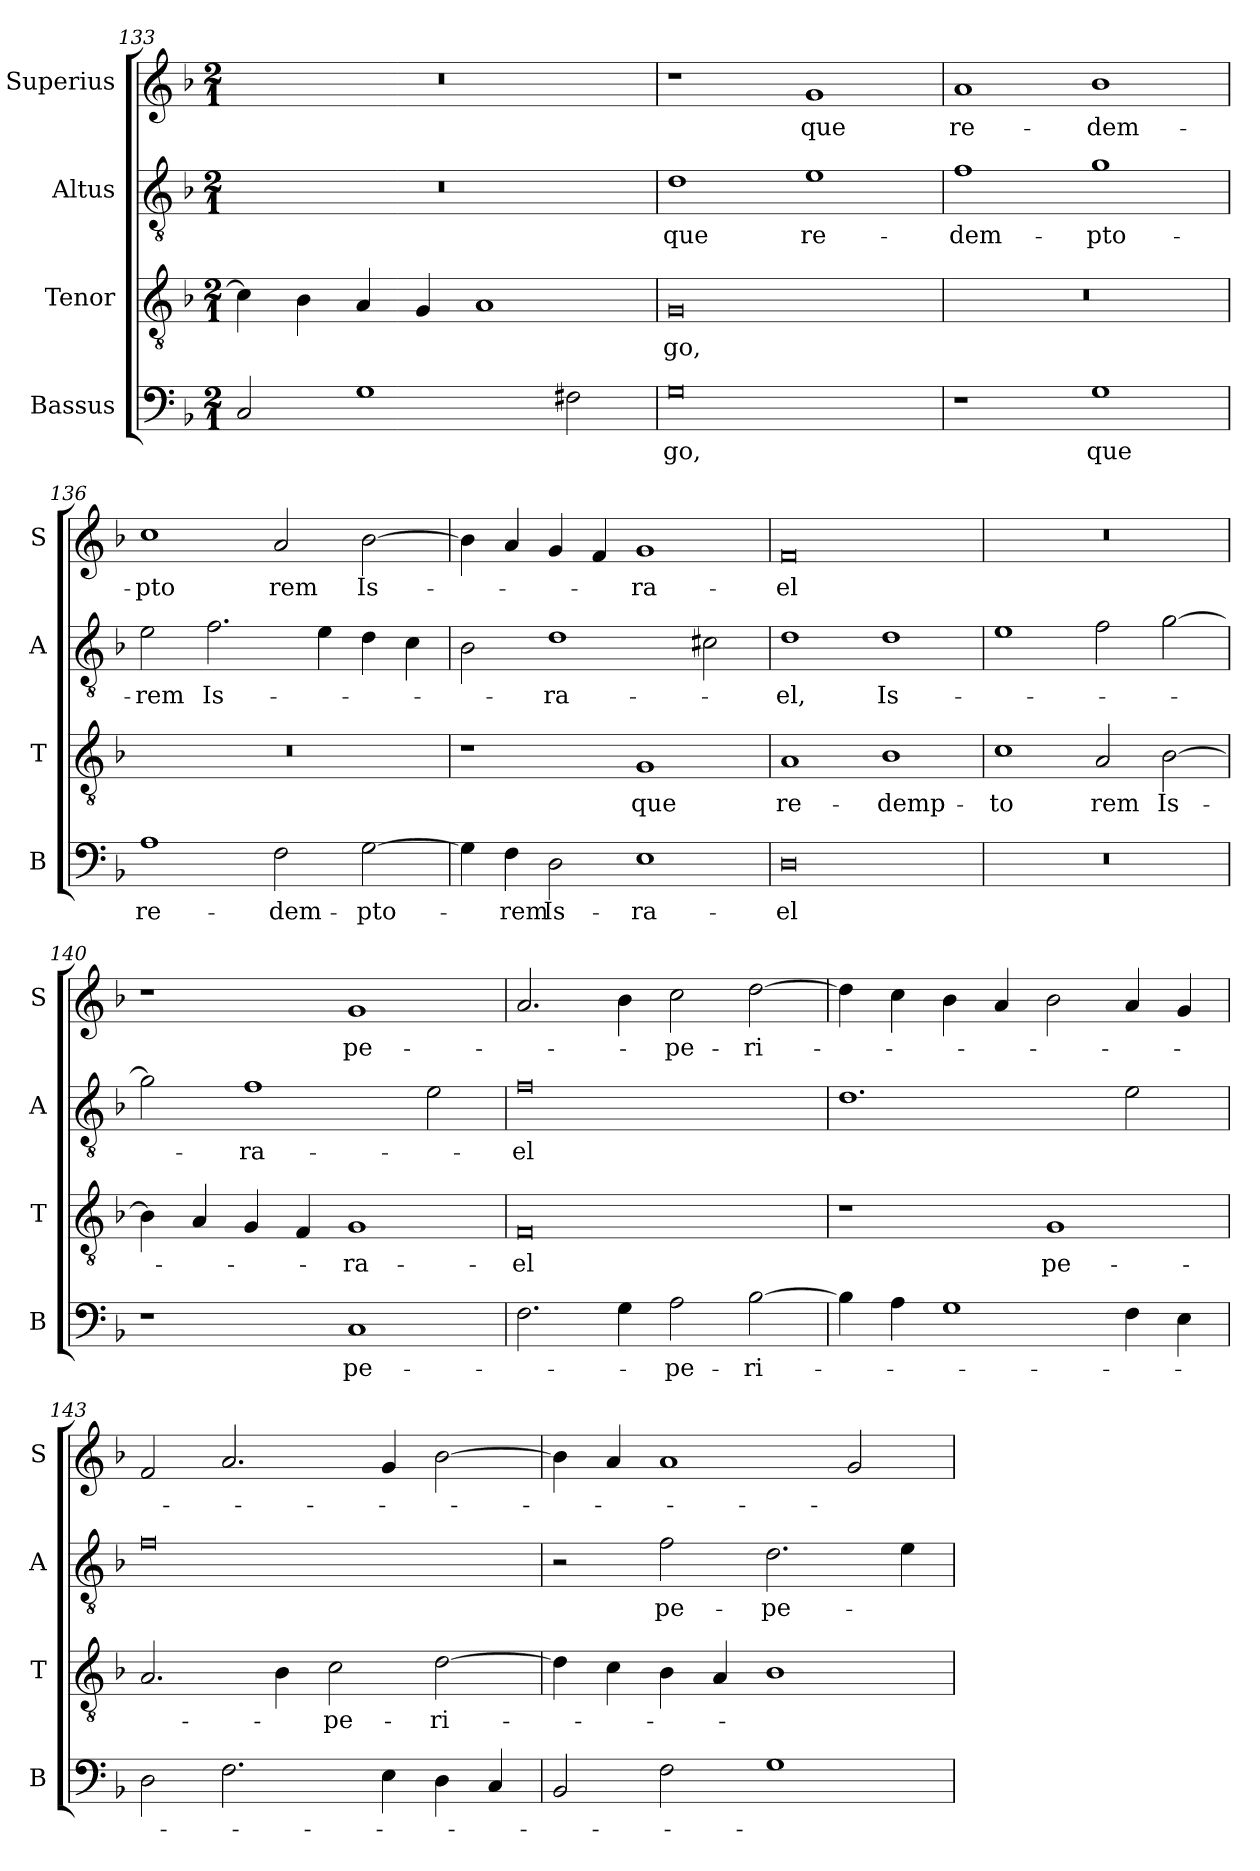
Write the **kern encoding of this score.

**kern	**text	**kern	**text	**kern	**text	**kern	**text
*part4	*part4	*part3	*part3	*part2	*part2	*part1	*part1
*staff4	*staff4	*staff3	*staff3	*staff2	*staff2	*staff1	*staff1
*I"Bassus	*	*I"Tenor	*	*I"Altus	*	*I"Superius	*
*I'B	*	*I'T	*	*I'A	*	*I'S	*
*clefF4	*	*clefGv2	*	*clefGv2	*	*clefG2	*
*k[b-]	*	*k[b-]	*	*k[b-]	*	*k[b-]	*
*M2/1	*	*M2/1	*	*M2/1	*	*M2/1	*
=133	=133	=133	=133	=133	=133	=133	=133
2C/	.	4c\]	.	0r	.	0r	.
.	.	4B-\	.	.	.	.	.
1G	.	4A/	.	.	.	.	.
.	.	4G/	.	.	.	.	.
.	.	1A	.	.	.	.	.
2F#X\	.	.	.	.	.	.	.
=134	=134	=134	=134	=134	=134	=134	=134
0G	-go,	0G	-go,	1d	que	1r	.
.	.	.	.	1e	re-	1g	que
=135	=135	=135	=135	=135	=135	=135	=135
1r	.	0r	.	1f	-dem-	1a	re-
1G	que	.	.	1g	-pto-	1b-	-dem-
=136	=136	=136	=136	=136	=136	=136	=136
1A	re-	0r	.	2e\	-rem	1cc	-pto
.	.	.	.	2.f\	Is-	.	.
2F\	-dem-	.	.	.	.	2a/	-rem
.	.	.	.	4e\	.	.	.
[2G\	-pto-	.	.	4d\	.	[2b-\	Is-
.	.	.	.	4c\	.	.	.
=137	=137	=137	=137	=137	=137	=137	=137
4G\]	.	1r	.	2B-\	.	4b-\]	.
4F\	-rem	.	.	.	.	4a/	.
2D\	Is-	.	.	1d	-ra-	4g/	.
.	.	.	.	.	.	4f/	.
1E	-ra-	1G	que	.	.	1g	-ra-
.	.	.	.	2c#X\	.	.	.
=138	=138	=138	=138	=138	=138	=138	=138
0D	-el	1A	re-	1d	-el,	0f	-el
.	.	1B-	-demp-	1d	Is-	.	.
=139	=139	=139	=139	=139	=139	=139	=139
0r	.	1c	-to	1e	.	0r	.
.	.	2A/	-rem	2f\	.	.	.
.	.	[2B-\	Is-	[2g\	.	.	.
=140	=140	=140	=140	=140	=140	=140	=140
1r	.	4B-\]	.	2g\]	.	1r	.
.	.	4A/	.	.	.	.	.
.	.	4G/	.	1f	-ra-	.	.
.	.	4F/	.	.	.	.	.
1C	pe-	1G	-ra-	.	.	1g	pe-
.	.	.	.	2e\	.	.	.
=141	=141	=141	=141	=141	=141	=141	=141
2.F\	.	0F	-el	0f	-el	2.a/	.
4G\	.	.	.	.	.	4b-\	.
2A\	-pe-	.	.	.	.	2cc\	-pe-
[2B-\	-ri-	.	.	.	.	[2dd\	-ri-
=142	=142	=142	=142	=142	=142	=142	=142
4B-\]	.	1r	.	1.d	.	4dd\]	.
4A\	.	.	.	.	.	4cc\	.
1G	.	.	.	.	.	4b-\	.
.	.	.	.	.	.	4a/	.
.	.	1G	pe-	.	.	2b-\	.
4F\	.	.	.	2e\	.	4a/	.
4E\	.	.	.	.	.	4g/	.
=143	=143	=143	=143	=143	=143	=143	=143
2D\	.	2.A/	.	0f	.	2f/	.
2.F\	.	.	.	.	.	2.a/	.
.	.	4B-\	.	.	.	.	.
.	.	2c\	-pe-	.	.	.	.
4E\	.	.	.	.	.	4g/	.
4D\	.	[2d\	-ri-	.	.	[2b-\	.
4C/	.	.	.	.	.	.	.
=144	=144	=144	=144	=144	=144	=144	=144
2BB-/	.	4d\]	.	2r	.	4b-\]	.
.	.	4c\	.	.	.	4a/	.
2F\	.	4B-\	.	2f\	pe-	1a	.
.	.	4A/	.	.	.	.	.
1G	.	1B-	.	2.d\	-pe-	.	.
.	.	.	.	.	.	2g/	.
.	.	.	.	4e\	.	.	.
=	=	=	=	=	=	=	=
*-	*-	*-	*-	*-	*-	*-	*-
